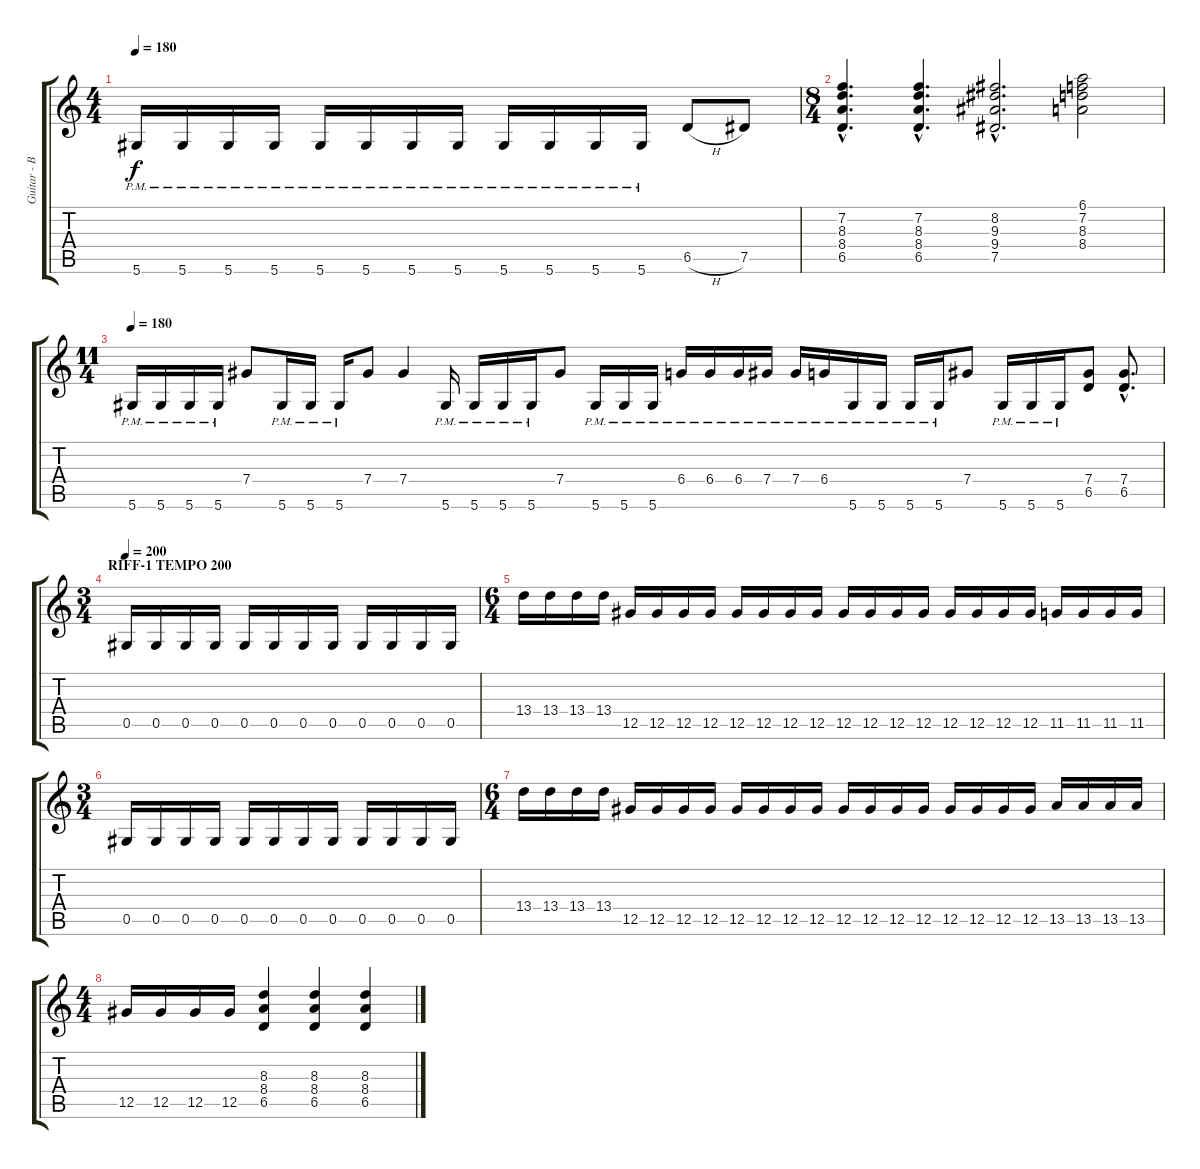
\track ("Guitar - Blasphemer" "Guitar - B") {instrument overdrivenguitar}
\staff {score tabs}
\tuning (Eb4 Bb3 Gb3 Db3 Ab2 Eb2) {hide}
\ts (4 4)
\tempo 180
\clef g2
\ks c
5.6{pm}.16{dy f} 5.6{pm}.16 5.6{pm}.16 5.6{pm}.16 5.6{pm}.16 5.6{pm}.16 5.6{pm}.16 5.6{pm}.16 5.6{pm}.16 5.6{pm}.16 5.6{pm}.16 5.6{pm}.16 6.5{h}.8 7.5.8 |
\ts (8 4)
(7.2{hac} 8.3{hac} 8.4{hac} 6.5{hac}).4{d} (7.2{hac} 8.3{hac} 8.4{hac} 6.5{hac}).4{d} (8.2{hac} 9.3{hac} 9.4{hac} 7.5{hac}).2{d} (6.1 7.2 8.3 8.4).2 |
\ts (11 4)
\tempo 180
5.6{pm}.16 5.6{pm}.16 5.6{pm}.16 5.6{pm}.16 7.4.8 5.6{pm}.16 5.6{pm}.16 5.6{pm}.16 7.4.8 7.4.4 5.6{pm}.16 5.6{pm}.16 5.6{pm}.16 5.6{pm}.16 7.4.8 5.6{pm}.16 5.6{pm}.16 5.6{pm}.16 6.4{pm}.16 6.4{pm}.16 6.4{pm}.16 7.4{pm}.16 7.4{pm}.16 6.4{pm}.16 5.6{pm}.16 5.6{pm}.16 5.6{pm}.16 5.6{pm}.16 7.4.8 5.6{pm}.16 5.6{pm}.16 5.6{pm}.16 (7.4 6.5).8 (7.4{hac} 6.5{hac}).8{d} |
\ts (3 4)
\section ("" "RIFF-1 TEMPO 200")
\tempo 200
0.5.16 0.5.16 0.5.16 0.5.16 0.5.16 0.5.16 0.5.16 0.5.16 0.5.16 0.5.16 0.5.16 0.5.16 |
\ts (6 4)
13.4.16 13.4.16 13.4.16 13.4.16 12.5.16 12.5.16 12.5.16 12.5.16 12.5.16 12.5.16 12.5.16 12.5.16 12.5.16 12.5.16 12.5.16 12.5.16 12.5.16 12.5.16 12.5.16 12.5.16 11.5.16 11.5.16 11.5.16 11.5.16 |
\ts (3 4)
0.5.16 0.5.16 0.5.16 0.5.16 0.5.16 0.5.16 0.5.16 0.5.16 0.5.16 0.5.16 0.5.16 0.5.16 |
\ts (6 4)
13.4.16 13.4.16 13.4.16 13.4.16 12.5.16 12.5.16 12.5.16 12.5.16 12.5.16 12.5.16 12.5.16 12.5.16 12.5.16 12.5.16 12.5.16 12.5.16 12.5.16 12.5.16 12.5.16 12.5.16 13.5.16 13.5.16 13.5.16 13.5.16 |
\ts (4 4)
12.5.16 12.5.16 12.5.16 12.5.16 (8.3 8.4 6.5).4 (8.3 8.4 6.5).4 (8.3 8.4 6.5).4
